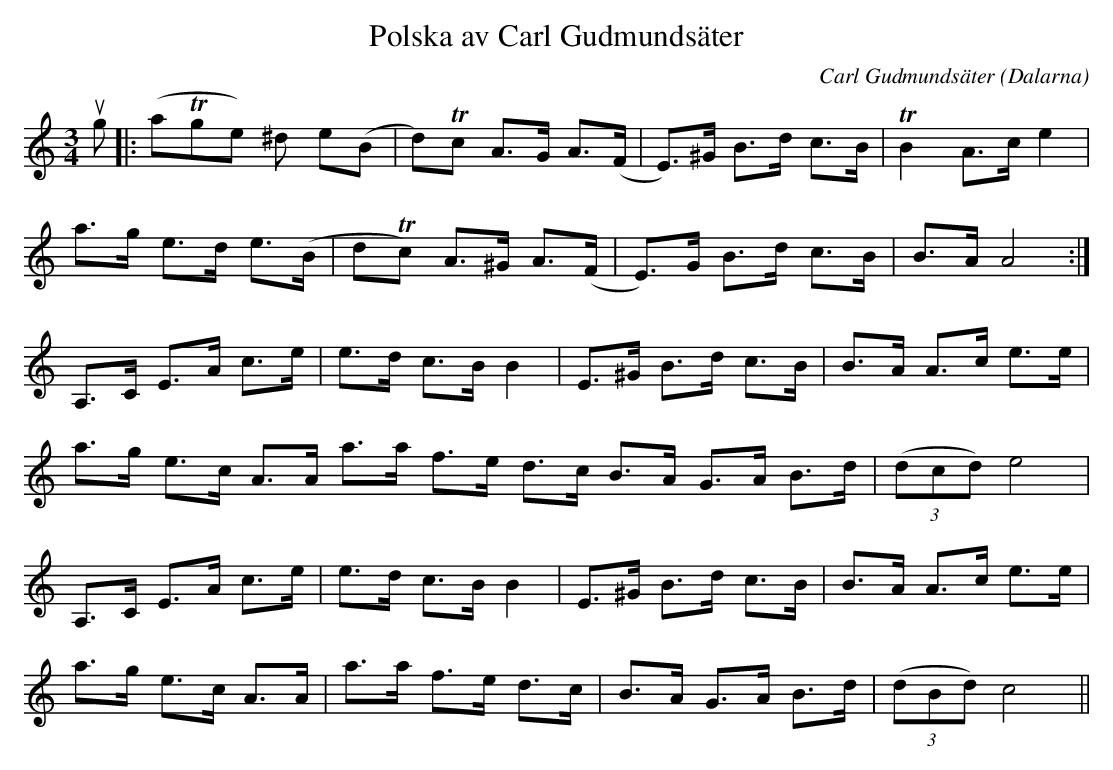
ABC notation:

X:1
T:Polska av Carl Gudmundsäter
C:Carl Gudmundsäter
O:Dalarna
M:3/4
L:1/8
K:Am
ug|:(aTge) ^d e(B|d)Tc A>G A>(F|E)>^G B>d c>B|TB2 A>c e2|
a>g e>d e>(B|dTc) A>^G A>(F|E)>G B>d c>B|B>A A4:|
A,>C E>A c>e|e>d c>B B2|E>^G B>d c>B|B>A A>c e>e|
a>g e>c A>A a>a f>e d>c B>A G>A B>d|(3 (dcd) e4|
A,>C E>A c>e|e>d c>B B2|E>^G B>d c>B|B>A A>c e>e|
a>g e>c A>A|a>a f>e d>c|B>A G>A B>d|(3 (dBd) c4||
